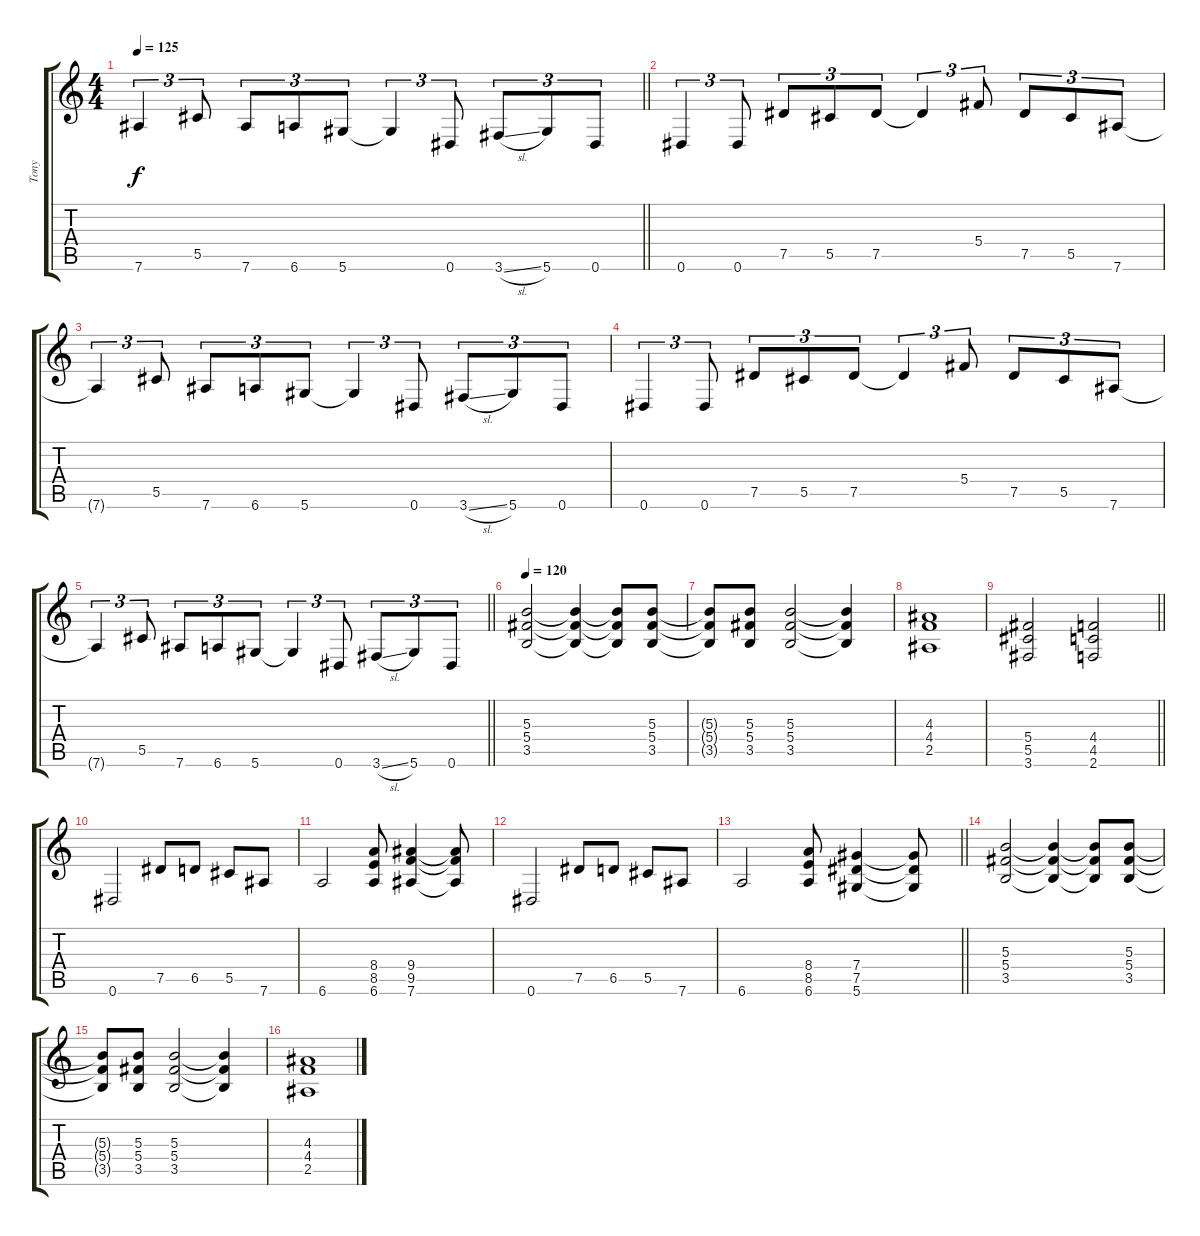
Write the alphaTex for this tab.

\track ("Tony" "Tony") {instrument overdrivenguitar}
\staff {score tabs}
\tuning (Eb4 Bb3 Gb3 Db3 Ab2 Eb2) {hide}
\ts (4 4)
\tempo 125
\clef g2
\barLineRight lightlight
\ks c
7.6{t}.4{tu (3 2) dy f} 5.5.8{tu (3 2)} 7.6.8{tu (3 2)} 6.6.8{tu (3 2)} 5.6.8{tu (3 2)} 5.6{t}.4{tu (3 2)} 0.6.8{tu (3 2)} 3.6{sl}.8{tu (3 2)} 5.6.8{tu (3 2)} 0.6.8{tu (3 2)} |
0.6.4{tu (3 2)} 0.6.8{tu (3 2)} 7.5.8{tu (3 2)} 5.5.8{tu (3 2)} 7.5.8{tu (3 2)} 7.5{t}.4{tu (3 2)} 5.4.8{tu (3 2)} 7.5.8{tu (3 2)} 5.5.8{tu (3 2)} 7.6.8{tu (3 2)} |
7.6{t}.4{tu (3 2)} 5.5.8{tu (3 2)} 7.6.8{tu (3 2)} 6.6.8{tu (3 2)} 5.6.8{tu (3 2)} 5.6{t}.4{tu (3 2)} 0.6.8{tu (3 2)} 3.6{sl}.8{tu (3 2)} 5.6.8{tu (3 2)} 0.6.8{tu (3 2)} |
0.6.4{tu (3 2)} 0.6.8{tu (3 2)} 7.5.8{tu (3 2)} 5.5.8{tu (3 2)} 7.5.8{tu (3 2)} 7.5{t}.4{tu (3 2)} 5.4.8{tu (3 2)} 7.5.8{tu (3 2)} 5.5.8{tu (3 2)} 7.6.8{tu (3 2)} |
\barLineRight lightlight
7.6{t}.4{tu (3 2)} 5.5.8{tu (3 2)} 7.6.8{tu (3 2)} 6.6.8{tu (3 2)} 5.6.8{tu (3 2)} 5.6{t}.4{tu (3 2)} 0.6.8{tu (3 2)} 3.6{sl}.8{tu (3 2)} 5.6.8{tu (3 2)} 0.6.8{tu (3 2)} |
\tempo 120
(5.3 5.4 3.5).2{instrument overdrivenguitar} (5.3{t} 5.4{t} 3.5{t}).4 (5.3{t} 5.4{t} 3.5{t}).8 (5.3 5.4 3.5).8 |
(5.3{t} 5.4{t} 3.5{t}).8 (5.3 5.4 3.5).8 (5.3 5.4 3.5).2 (5.3{t} 5.4{t} 3.5{t}).4 |
(4.3 4.4 2.5).1 |
\barLineRight lightlight
(5.4 5.5 3.6).2 (4.4 4.5 2.6).2 |
0.6.2 7.5.8 6.5.8 5.5.8 7.6.8 |
6.6.2 (8.4 8.5 6.6).8 (9.4 9.5 7.6).4 (9.4{t} 9.5{t} 7.6{t}).8 |
0.6.2 7.5.8 6.5.8 5.5.8 7.6.8 |
\barLineRight lightlight
6.6.2 (8.4 8.5 6.6).8 (7.4 7.5 5.6).4 (7.4{t} 7.5{t} 5.6{t}).8 |
(5.3 5.4 3.5).2 (5.3{t} 5.4{t} 3.5{t}).4 (5.3{t} 5.4{t} 3.5{t}).8 (5.3 5.4 3.5).8 |
(5.3{t} 5.4{t} 3.5{t}).8 (5.3 5.4 3.5).8 (5.3 5.4 3.5).2 (5.3{t} 5.4{t} 3.5{t}).4 |
(4.3 4.4 2.5).1
